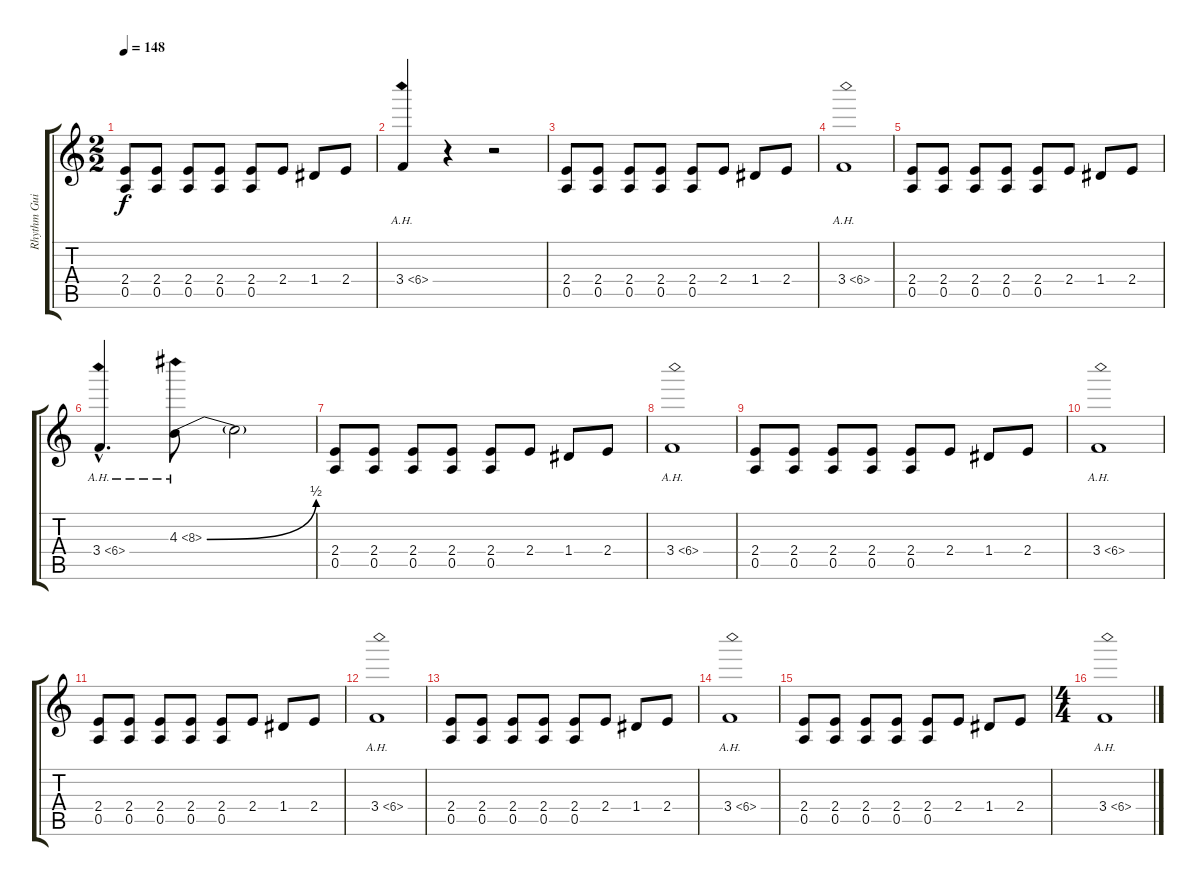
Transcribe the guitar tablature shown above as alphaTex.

\track ("Rhythm Guitar" "Rhythm Gui") {instrument distortionguitar}
\staff {score tabs}
\tuning (E4 B3 G3 D3 A2 E2) {hide}
\ts (2 2)
\tempo 148
\clef g2
\ks c
(2.4 0.5).8{dy f} (2.4 0.5).8 (2.4 0.5).8 (2.4 0.5).8 (2.4 0.5).8 2.4.8 1.4.8 2.4.8 |
3.4{ah 3}.4 r.4 r.2 |
(2.4 0.5).8 (2.4 0.5).8 (2.4 0.5).8 (2.4 0.5).8 (2.4 0.5).8 2.4.8 1.4.8 2.4.8 |
3.4{ah 3}.1 |
(2.4 0.5).8 (2.4 0.5).8 (2.4 0.5).8 (2.4 0.5).8 (2.4 0.5).8 2.4.8 1.4.8 2.4.8 |
3.4{ah 3 hac}.4{d} 4.3{be (bend 0 0 60 2) ah 4}.8 4.3{t}.2 |
(2.4 0.5).8 (2.4 0.5).8 (2.4 0.5).8 (2.4 0.5).8 (2.4 0.5).8 2.4.8 1.4.8 2.4.8 |
3.4{ah 3}.1 |
(2.4 0.5).8 (2.4 0.5).8 (2.4 0.5).8 (2.4 0.5).8 (2.4 0.5).8 2.4.8 1.4.8 2.4.8 |
3.4{ah 3}.1 |
(2.4 0.5).8 (2.4 0.5).8 (2.4 0.5).8 (2.4 0.5).8 (2.4 0.5).8 2.4.8 1.4.8 2.4.8 |
3.4{ah 3}.1 |
(2.4 0.5).8 (2.4 0.5).8 (2.4 0.5).8 (2.4 0.5).8 (2.4 0.5).8 2.4.8 1.4.8 2.4.8 |
3.4{ah 3}.1 |
(2.4 0.5).8 (2.4 0.5).8 (2.4 0.5).8 (2.4 0.5).8 (2.4 0.5).8 2.4.8 1.4.8 2.4.8 |
\ts (4 4)
3.4{ah 3}.1
